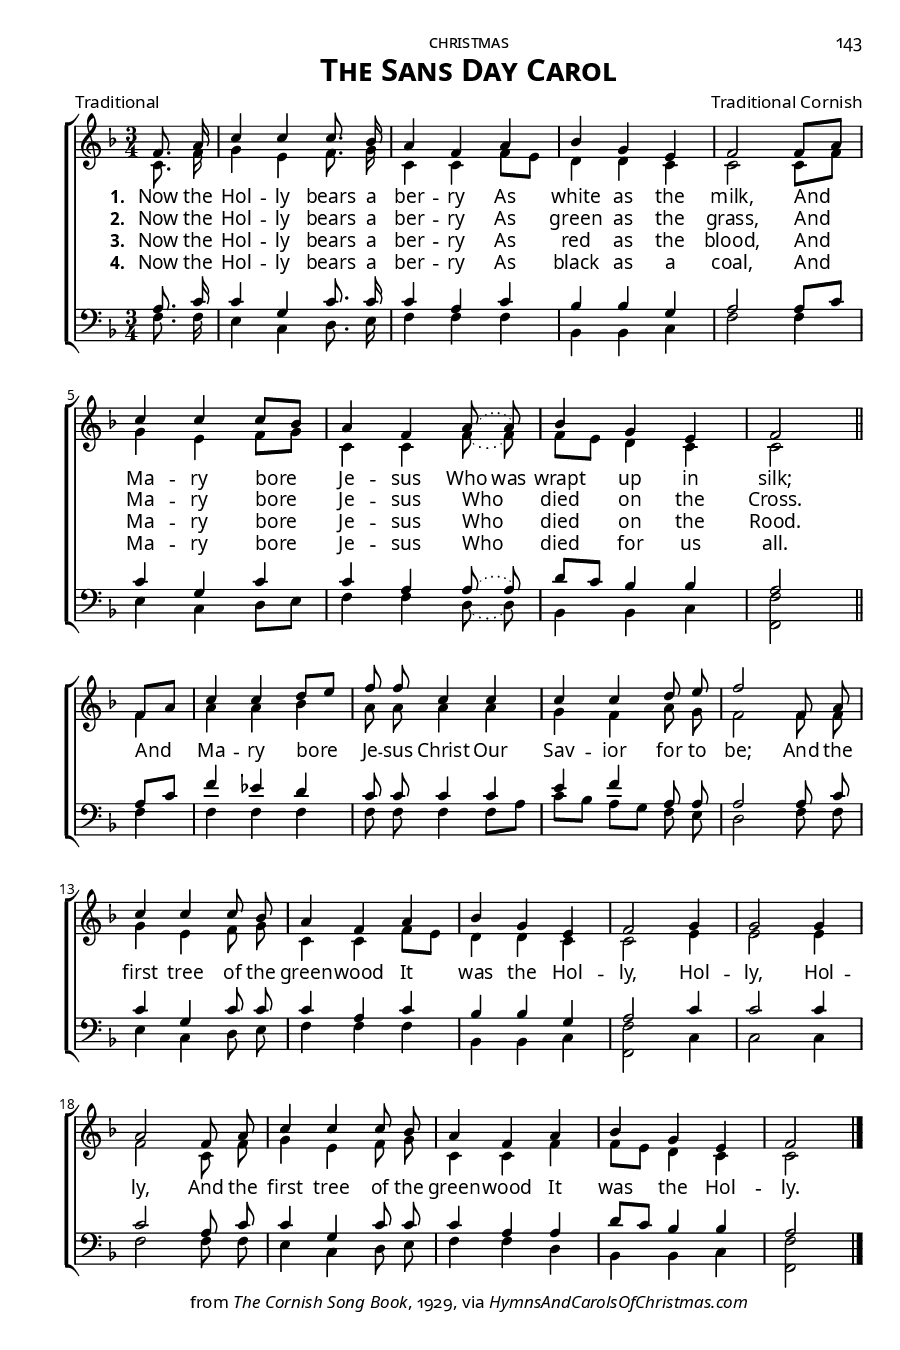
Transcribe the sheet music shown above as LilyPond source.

\version "2.14.2"
\include "util.ly"
\header {
  title = \markup{\override #'(font-name . "Garamond Premier Pro Semibold"){ \abs-fontsize #15 \smallCapsOldStyle"The Sans Day Carol"}}
  poet = \markup\oldStyleNum"Traditional"
  composer = \markup\oldStyleNum"Traditional Cornish"
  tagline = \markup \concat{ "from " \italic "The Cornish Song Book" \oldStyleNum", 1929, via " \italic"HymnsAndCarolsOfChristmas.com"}
}
\paper {
  %print-all-headers = ##f
  paper-height = 9\in
  paper-width = 6\in
  indent = 0\in
  %system-system-spacing = #'((basic-distance . 10) (padding . 0))
  system-system-spacing =
    #'((basic-distance . 0)
       (minimum-distance . 0)
       (padding . -5)
       (stretchability . 100))
  ragged-last-bottom = ##f
  ragged-bottom = ##f
  two-sided = ##t
  inner-margin = 0.5\in
  outer-margin = 0.25\in
  top-margin = 0.25\in
  bottom-margin = 0.25\in
  first-page-number = #143
  print-first-page-number = ##t
  headerLine = \markup{\override #'(font-name . "Garamond Premier Pro") \smallCapsOldStyle"christmas"}
  oddHeaderMarkup = \markup\fill-line{
     \override #'(font-name . "Garamond Premier Pro")\abs-fontsize #8.5
     \combine 
        \fill-line{"" \on-the-fly #print-page-number-check-first
        \oldStylePageNum""
        }
        \fill-line{\headerLine}
  }
  evenHeaderMarkup = \markup {
     \override #'(font-name . "Garamond Premier Pro")\abs-fontsize #8.5
     \combine
        \on-the-fly #print-page-number-check-first
        \oldStylePageNum""
        \fill-line{\headerLine}
  }
}
#(set-global-staff-size 15) \paper{ #(define fonts (make-pango-font-tree "GoudyOlSt BT" "Garamond Premier Pro" "Garamond Premier Pro" (/ 15 20))) }
global = {
  \key f \major
  \time 3/4
  \autoBeamOff
  % Quarter note = 108
}

sopMusic = \relative c' {
  \partial 4 f8. a16 |
  c4 c c8. bes16 |
  a4 f a |
  bes g e |
  f2 f8[ a] |
  c4 c c8[ bes] |
  
  a4 f \slurDotted a8( a) |
  bes4 g e |
  f2 \bar "||" \break
  f8[ a] |
  c4 c d8[ e] |
  f8 f c4 c |
  
  c c d8 e |
  f2 f,8 a |
  c4 c c8 bes |
  a4 f a |
  bes g e |
  f2 g4 |
  
  g2 g4 |
  a2 f8 a |
  c4 c c8 bes |
  a4 f a |
  bes g e |
  \partial 2 f2 \bar "|."
  
}
sopWords = \lyricmode {
  
}

altoMusic = \relative c' {
  c8. f16 |
  g4 e f8. g16 |
  c,4 c f8[ e] |
  d4 d c |
  c2 c8[ f] |
  g4 e f8[ g] |
  
  c,4 c \slurDotted f8( f) |
  f[ e] d4 c |
  c2 |
  f4 |
  a a bes |
  a8 a a4 a |
  
  g f a8 g |
  f2 f8 f |
  g4 e f8 g |
  c,4 c f8[ e] |
  d4 d c |
  c2 e4 |
  
  e2 e4 |
  f2 c8 f |
  g4 e f8 g |
  c,4 c f |
  f8[ e] d4 c |
  c2 \bar "|."
}
altoWords = \lyricmode {
  \dropLyricsV
  \set stanza = #"1. "
  Now the Hol -- ly bears a ber -- ry
  As white as the milk,
  And Ma -- ry bore Je -- sus
  \set ignoreMelismata = ##t
  Who was wrapt up in silk;
  \unset ignoreMelismata
  
  And Ma -- ry bore Je -- sus Christ Our
  Sav -- ior for to be;
  And the first tree of the green -- wood
  It was the Hol -- ly,
  Hol -- ly,
  Hol -- ly,
  And the first tree of the green -- wood
  It was the Hol -- ly.
}
altoWordsII = \lyricmode {
  \dropLyricsV
%\markup\italic
  \set stanza = #"2. "
  Now the Hol -- ly bears a ber -- ry
  As green as the grass,
  And Ma -- ry bore Je -- sus Who died on the Cross.
}
altoWordsIII = \lyricmode {
  \dropLyricsV
  \set stanza = #"3. "
  Now the Hol -- ly bears a ber -- ry
  As red as the blood,
  And Ma -- ry bore Je -- sus Who died on the Rood.
}
altoWordsIV = \lyricmode {
  \dropLyricsV
  \set stanza = #"4. "
  Now the Hol -- ly bears a ber -- ry
  As black as a coal,
  And Ma -- ry bore Je -- sus Who died for us all.
}
altoWordsV = \lyricmode {
  \set stanza = #"5. "
  \set ignoreMelismata = ##t
}
altoWordsVI = \lyricmode {
  \set stanza = #"6. "
  \set ignoreMelismata = ##t
}
tenorMusic = \relative c' {
  a8. c16 |
  c4 g c8. c16 |
  c4 a c |
  bes bes g |
  a2 a8[ c] |
  c4 g c |
  
  c a \slurDotted a8( a) |
  d[ c] bes4 bes |
  a2 |
  a8[ c] |
  f4 ees d |
  c8 c c4 c |
  
  e f a,8 a |
  a2 a8 c |
  c4 g c8 c |
  c4 a c |
  bes bes g |
  a2 c4 |
  
  c2 c4 |
  c2 a8 c |
  c4 g c8 c |
  c4 a a |
  d8[ c] bes4 bes |
  a2 \bar "|."
}
tenorWords = \lyricmode {

}

bassMusic = \relative c {
  f8. f16 |
  e4 c d8. e16 |
  f4 f f |
  bes, bes c |
  f2 f4 |
  e c d8[ e] |
  
  f4 f \slurDotted d8( d) |
  bes4 bes c |
  <f f,>2 |
  f4 |
  f f f |
  f8 f f4 f8[ a] |
  
  c[ bes] a[ g] f e |
  d2 f8 f |
  e4 c d8 e |
  f4 f f |
  bes, bes c |
  <f f,>2 c4 |
  
  c2 c4 |
  f2 f8 f |
  e4 c d8 e |
  f4 f d |
  bes bes c |
  <f f,>2 \bar "|."
}
bassWords = \lyricmode {

}

pianoRH = \relative c' {
  
}
pianoLH = \relative c' {
  
}

\score {
  <<
   \new ChoirStaff <<
    \new Staff = women <<
      \new Voice = "sopranos" { \voiceOne << \global \sopMusic >> }
      \new Voice = "altos" { \voiceTwo << \global \altoMusic >> }
    >>
    \new Lyrics \with { alignAboveContext = #"women" \override VerticalAxisGroup #'nonstaff-relatedstaff-spacing = #'((basic-distance . 1))} \lyricsto "sopranos" \sopWords
    \new Lyrics = "altosVI"  \with { alignBelowContext = #"women" } \lyricsto "sopranos" \altoWordsVI
    \new Lyrics = "altosV"  \with { alignBelowContext = #"women" } \lyricsto "sopranos" \altoWordsV
    \new Lyrics = "altosIV"  \with { alignBelowContext = #"women" } \lyricsto "sopranos" \altoWordsIV
    \new Lyrics = "altosIII"  \with { alignBelowContext = #"women" } \lyricsto "sopranos" \altoWordsIII
    \new Lyrics = "altosII"  \with { alignBelowContext = #"women" } \lyricsto "sopranos" \altoWordsII
    \new Lyrics = "altos"  \with { alignBelowContext = #"women" \override VerticalAxisGroup #'nonstaff-relatedstaff-spacing = #'((basic-distance . 1)) } \lyricsto "sopranos" \altoWords
   \new Staff = men <<
      \clef bass
      \new Voice = "tenors" { \voiceOne << \global \tenorMusic >> }
      \new Voice = "basses" { \voiceTwo << \global \bassMusic >> }
    >>
    \new Lyrics \with { alignAboveContext = #"men" \override VerticalAxisGroup #'nonstaff-relatedstaff-spacing = #'((basic-distance . 1)) } \lyricsto "tenors" \tenorWords
    \new Lyrics \with { alignBelowContext = #"men" \override VerticalAxisGroup #'nonstaff-relatedstaff-spacing = #'((basic-distance . 1)) } \lyricsto "basses" \bassWords
  >>
%    \new PianoStaff << \new Staff { \new Voice { \pianoRH } } \new Staff { \clef "bass" \pianoLH } >>
  >>
  \layout {
    \context {
      \Score
      %\override SpacingSpanner #'base-shortest-duration = #(ly:make-moment 1 8)
      %\override SpacingSpanner #'common-shortest-duration = #(ly:make-moment 1 4)
    }
    \context {
      % Remove all empty staves
      % \Staff \RemoveEmptyStaves \override VerticalAxisGroup #'remove-first = ##t
    }
  }
  \midi {
    %\tempo 4 = 90
    \set Staff.midiInstrument = "flute"
  
    \context {
      \Voice
      \remove "Dynamic_performer"
    }
  }
}
